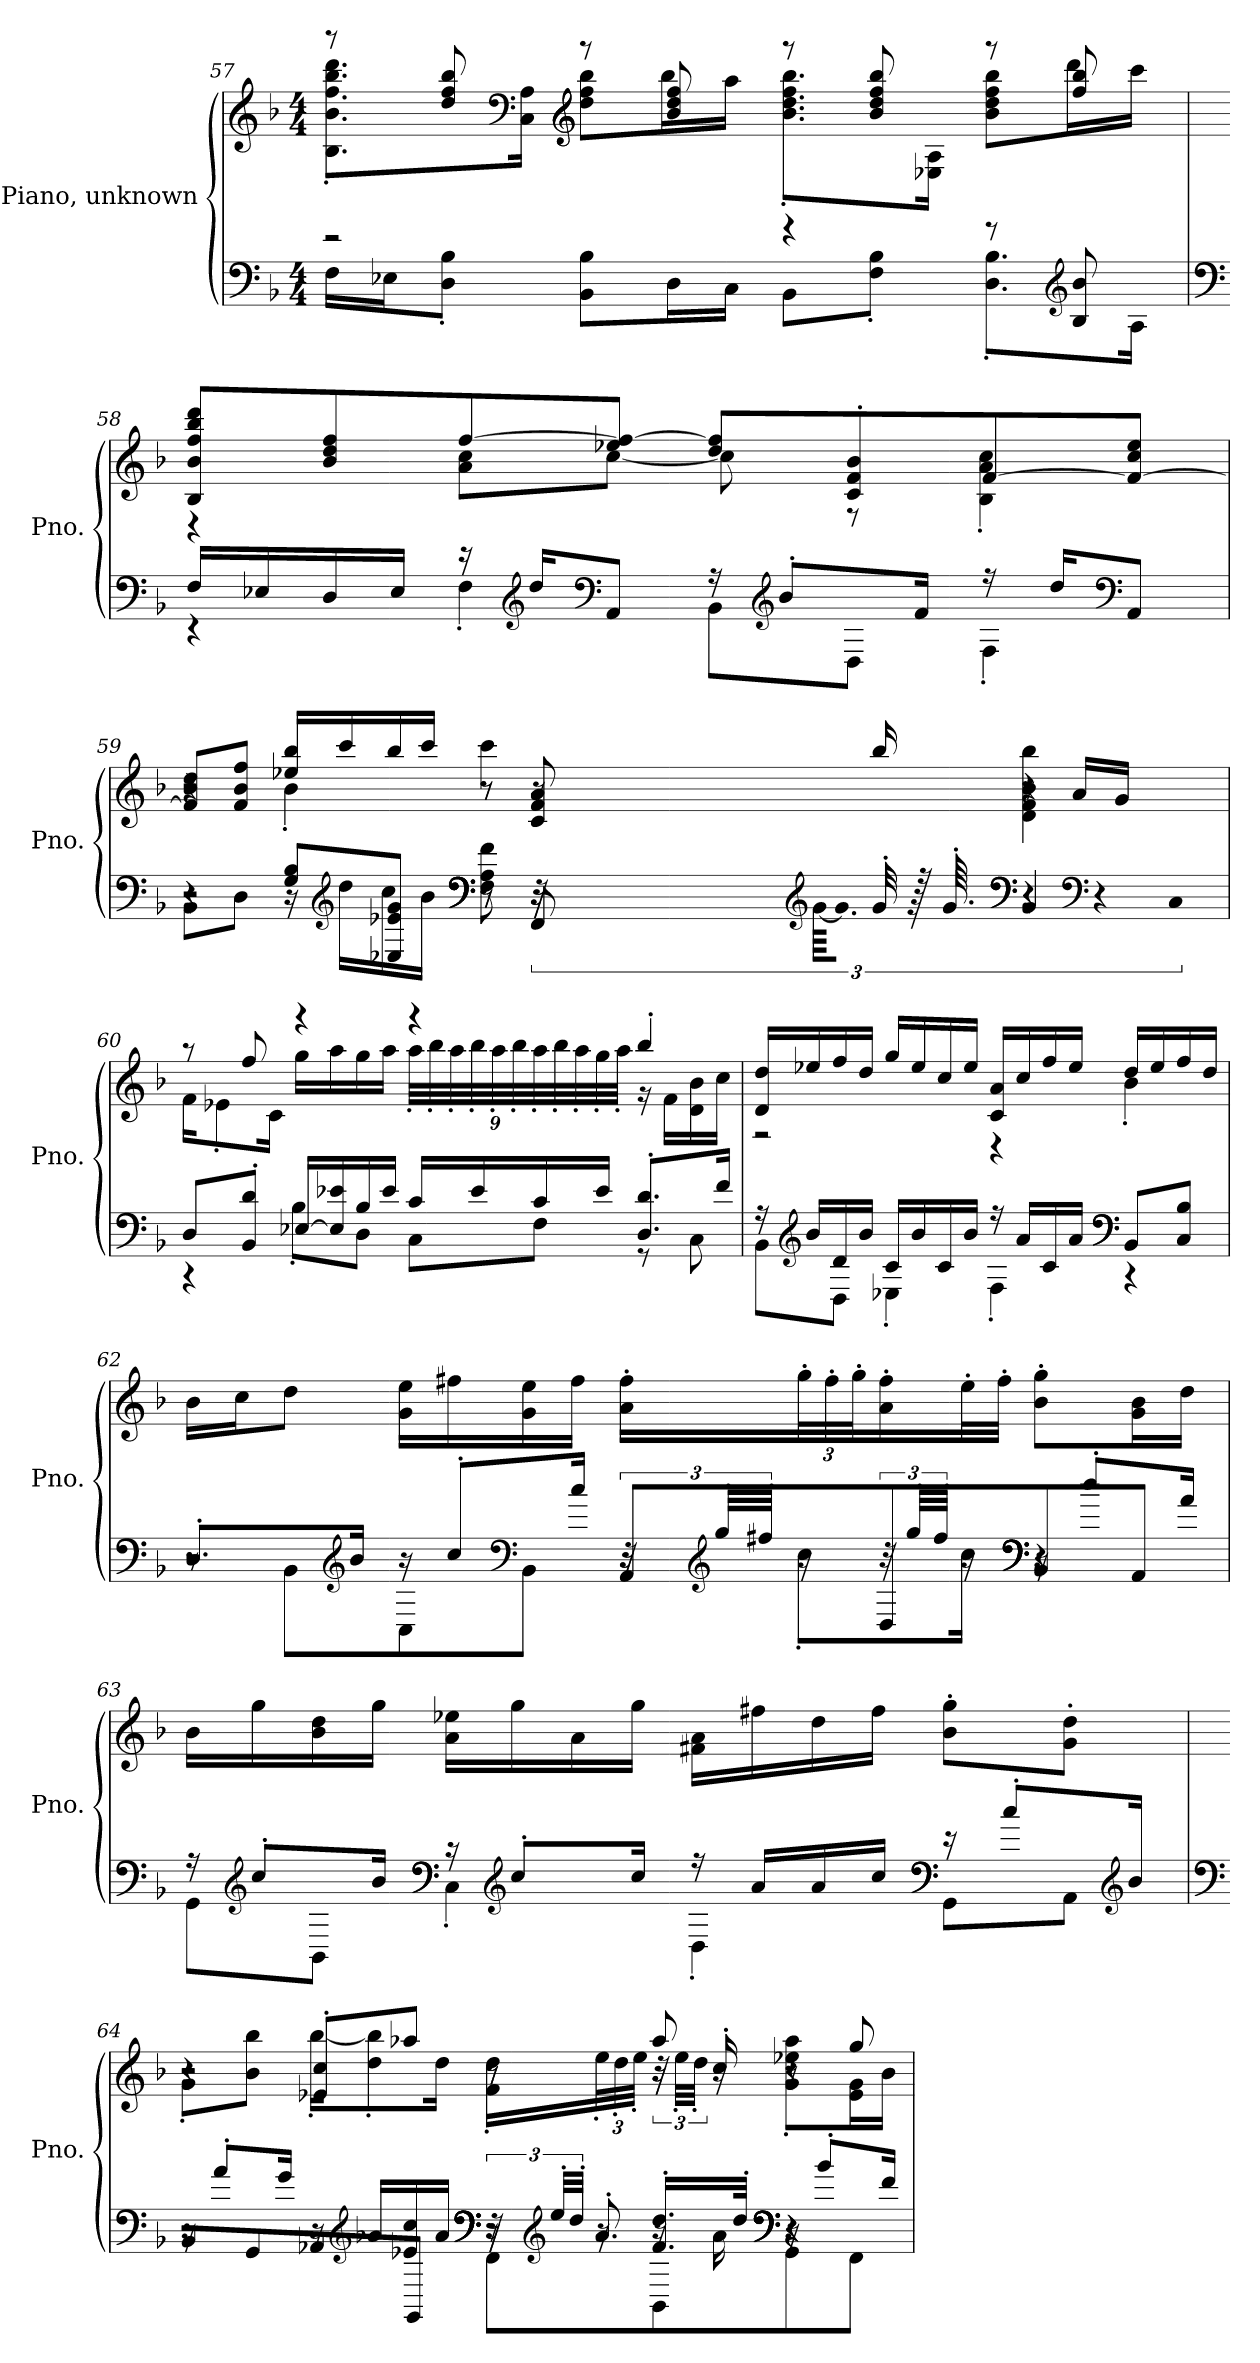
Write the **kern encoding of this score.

**kern	**kern
*part1	*part1
*staff2	*staff1
*I"Piano, unknown	*
*I'Pno.	*
!!LO:LB:g=z
*clefF4	*clefG2
*k[b-]	*k[b-]
*M4/4	*M4/4
=57	=57
*^	*^
2r	16F\LL	8r	8.B-\' 8.b-\' 8.ff\' 8.bb-\' 8.ddd\'L
.	16E-X\J	.	.
.	8D\' 8B-\'J	8dd/ 8ff/ 8bb-/	.
*	*	*clefF4	*
.	.	.	16C\ 16A\Jk
*	*	*clefG2	*
.	8BB-\ 8B-\L	8r	8dd\ 8ff\ 8bb-\L
.	16D\L	8b-/ 8dd/ 8ff/	16bb-\L
.	16C\JJ	.	16aa\JJ
4r	8BB-\L	8r	8.b-\' 8.dd\' 8.ff\' 8.bb-\'L
.	8F\' 8B-\'J	8b-/ 8dd/ 8ff/ 8bb-/	.
.	.	.	16E-X\ 16A\Jk
8r	8.D\' 8.B-\'L	8r	8b-\ 8dd\ 8ff\ 8bb-\L
*clefG2	*	*	*
8B-/ 8b-/	.	8ff/ 8bb-/	16ddd\L
.	16A\Jk	.	16ccc\JJ
!!LO:LB:g=z	!!
=58	=58	=58	=58
*clefF4	*	*	*
16F/LL	4r	8B-/ 8b-/ 8ff/ 8bb-/ 8ddd/L	4r
16E-X/	.	.	.
16D/	.	8b-/ 8dd/ 8ff/	.
16E-/JJ	.	.	.
16r	4F'\	[8ff/	8a\ 8cc\L
*clefG2	*	*	*
16dd/KL	.	.	.
*clefF4	*	*	*
8AA/J	.	8ee-X/ 8ff/_J	[8cc\J
16r	8BB-\L	8dd/ 8ff/]L	8cc\]
*clefG2	*	*	*
8b-'/L	.	.	.
.	8D\J	8c/' 8f/' 8b-/'	8r
16f/Jk	.	.	.
16r	4F'\	[8f/	4B-\' 4a\' 4cc\'
16dd/KL	.	.	.
*clefF4	*	*	*
8AA/J	.	8f/_ 8cc/ 8ee-/J	.
!!LO:LB:g=z
=59	=59	=59	=59
*	*^	*	*^
4r	8BB-\L	2r	8f/] 8b-/ 8dd/L	4r	2r
.	8D\J	.	8f/ 8b-/ 8ff/J	.	.
8G/ 8B-/L	16r	.	16ee-X/ 16bb-/LL	4b-'\	.
*clefG2	*	*	*	*	*
.	16dd\LL	.	16ccc/	.	.
8E-X/ 8e-X/ 8g/J	16cc\	.	16bb-/	.	.
.	16b-\JJ	.	16ccc/JJ	.	.
*clefF4	*	*	*	*	*
8r	8F\ 8A\ 8f\	8r	8r	4ccc\	8r
16r	48r	8FF/	16r	.	8c/ 8f/ 8a/
*clefG2	*	*	*	*	*
.	[96g\KKLL	.	.	.	.
.	16.g\JJ]	.	.	.	.
32g'/	.	.	16bb-/	.	.
128r	.	.	.	.	.
64.g'/	.	.	.	.	.
*clefF4	*	*	*	*	*
4r	8r	4BB-/	8r	4d\ 4f\ 4b-\ 4bb-\	4r
.	8C\	.	16a/LL	.	.
.	.	.	16g/JJ	.	.
*	*v	*v	*	*	*
*	*	*	*v	*v
!!LO:LB:g=z
=60	=60	=60	=60
8D/L	4r	8r	16f\KL
.	.	.	8e-X'\
8BB-/' 8d/'J	.	8ff/	.
.	.	.	16c\Jk
[16E-X/LL	8B-'\L	4r	16gg\LL
16E-/] 16e-X/	.	.	16aa\
16B-/	8D\J	.	16gg\
16e-/JJ	.	.	16aa\JJ
*	*	*	*Xbrackettup
16c/LL	8C\L	4r	48aa'\LLL
.	.	.	48bb-'\
.	.	.	48aa'\
16e-/	.	.	48bb-'\
.	.	.	48aa'\
.	.	.	48bb-'\
16c/	8F\J	.	48aa'\
.	.	.	48bb-'\
.	.	.	48aa'\
16e-/JJ	.	.	32gg'\
.	.	.	32aa'\JJJ
8.D/' 8.d/'L	8r	4bb-'/	16r
.	.	.	16f\LL
.	8C\	.	16d\ 16b-\
16f/Jk	.	.	16cc\JJ
!!LO:PB:g=z	!!
=61	=61	=61	=61
16r	8BB-\L	16d/ 16dd/LL	2r
*clefG2	*	*	*
16b-/LL	.	16ee-X/	.
16d/	8D\J	16ff/	.
16b-/JJ	.	16dd/JJ	.
16c/LL	4E-X'\	16gg/LL	.
16b-/	.	16ee-/	.
16c/	.	16cc/	.
16b-/JJ	.	16ee-/JJ	.
16r	4F'\	16c/ 16a/LL	4r
16a/LL	.	16cc/	.
16c/	.	16ff/	.
16a/JJ	.	16ee-/JJ	.
*clefF4	*	*	*
8BB-/L	4r	16dd/LL	4b-'\
.	.	16ee-/	.
8C/ 8B-/J	.	16ff/	.
.	.	16dd/JJ	.
*	*	*v	*v
!!LO:LB:g=z
=62	=62	=62
*	*^	*
8.D'/L	8r	2r	16b-\LL
.	.	.	16cc\J
.	8BB-\L	.	8dd\J
*clefG2	*	*	*
16b-/Jk	.	.	.
16r	8C\	.	16g\ 16ee\LL
8cc'/L	.	.	16ff#X\
*clefF4	*	*	*
.	8BB-\J	.	16g\ 16ee\
16cc/Jk	.	.	16ff#\JJ
48r	16r	8AA/L	16a\' 16ff#\'LL
*clefG2	*	*	*
48gg'/LLL	.	.	.
48ff#X'/JJJ	.	.	.
16r	8cc'\L	.	48gg'\L
.	.	.	48ff#'\
.	.	.	48gg'\J
48r	.	8D/	16a\' 16ff#\'
48gg'/LLL	.	.	.
48ff#'/JJJ	.	.	.
16r	16cc\Jk	.	32ee'\L
.	.	.	32ff#'\JJJ
*clefF4	*	*	*
16r	4r	8BB-/	8b-\' 8gg\'L
8dd'/L	.	.	.
.	.	8AA/J	16g\ 16b-\L
16a/Jk	.	.	16dd\JJ
*	*v	*v	*
!!LO:LB:g=z
=63	=63	=63
16r	8GG\L	16b-\LL
*clefG2	*	*
8cc'/L	.	16gg\
.	8BB-\J	16b-\ 16dd\
16b-/Jk	.	16gg\JJ
*clefF4	*	*
16r	4C'\	16a\ 16ee-X\LL
*clefG2	*	*
8cc'/L	.	16gg\
.	.	16a\
16cc/Jk	.	16gg\JJ
16r	4D'\	16f#X\ 16a\LL
16a/LL	.	16ff#X\
16a/	.	16dd\
16cc/JJ	.	16ff#\JJ
*clefF4	*	*
16r	8GG\L	8b-\' 8gg\'L
8cc'/L	.	.
.	8AA\J	8g\' 8dd\'J
*clefG2	*	*
16b-/Jk	.	.
*v	*v	*
!!LO:LB:g=z
=64	=64
*clefF4	*
*^	*^
*	*^	*	*^
*	*	*^	*	*	*
16r	2r	8BB-/L	2r	2r	8g'\L	4r
8a'/L	.	.	.	.	.	.
.	.	8GG/	.	.	8b-\ 8bb-\J	.
16g/Jk	.	.	.	.	.	.
16r	.	8AA-X/	.	.	[16bb-'\KL	8e-X/' 8cc/'L
*clefG2	*	*	*	*	*	*
16a-X/LL	.	.	.	.	8dd\' 8bb-\]'	.
16e-X/ 16cc/	.	8GG/J	.	.	.	8aa-X/J
16a-/JJ	.	.	.	.	16dd\Jk	.
*clefF4	*	*	*	*	*	*
48r	8r	16r	8FF\L	8r	16f\' 16dd\'LL	8r
*clefG2	*	*	*	*	*	*
48ee'/LLL	.	.	.	.	.	.
48dd'/JJJ	.	.	.	.	.	.
16r	.	8.a-'/	.	.	48ee'\L	.
.	.	.	.	.	48dd'\	.
.	.	.	.	.	48ee'\JJJ	.
*	*	*	*	*	*brackettup	*
16.f/' 16.dd/'LL	16r	.	8BB-\	8aa-/	48r	16r
.	.	.	.	.	48ee'\LLL	.
.	.	.	.	.	48dd'\JJJ	.
.	16a-\	.	.	.	16r	16cc'/
32dd'/JJk	.	.	.	.	.	.
*clefF4	*	*	*	*	*	*
16r	4r	4r	8GG\	8r	8g\' 8ee-X\' 8aa-\'L	4r
8b-'/L	.	.	.	.	.	.
.	.	.	8FF\J	8gg/	16e-\ 16g\L	.
16f/Jk	.	.	.	.	16b-\JJ	.
*v	*v	*v	*v	*	*	*
*	*v	*v	*v
=	=
*-	*-
